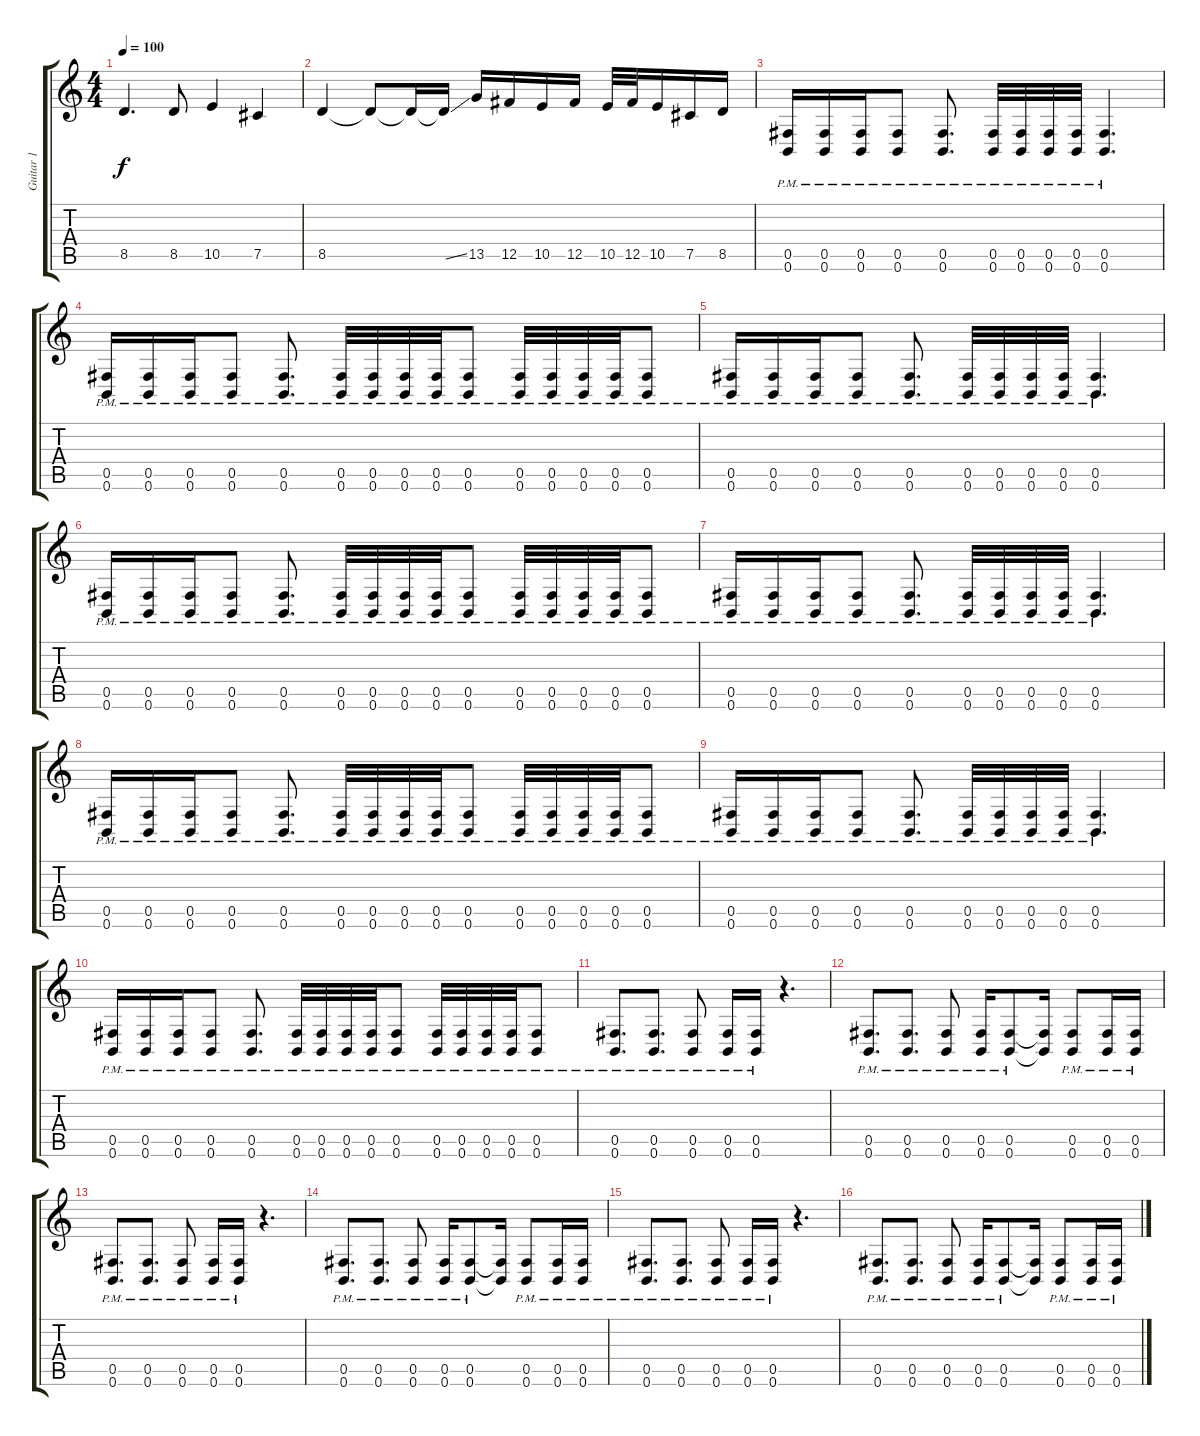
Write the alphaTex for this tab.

\track ("Guitar 1" "Guitar 1") {instrument distortionguitar}
\staff {score tabs}
\tuning (Db4 Ab3 E3 B2 Gb2 B1) {hide}
\ts (4 4)
\tempo 100
\clef g2
\ks c
8.5.4{d dy f} 8.5.8 10.5.4 7.5.4 |
8.5.4 8.5{t}.8 8.5{t}.16 8.5{ss t}.16 13.5.16 12.5.16 10.5.16 12.5.16 10.5.32 12.5.32 10.5.16 7.5.16 8.5.16 |
(0.5{pm} 0.6{pm}).16 (0.5{pm} 0.6{pm}).16 (0.5{pm} 0.6{pm}).16 (0.5{pm} 0.6{pm}).8 (0.5{pm} 0.6{pm}).8{d} (0.5{pm} 0.6{pm}).32 (0.5{pm} 0.6{pm}).32 (0.5{pm} 0.6{pm}).32 (0.5{pm} 0.6{pm}).32 (0.5{pm} 0.6{pm}).4{d} |
(0.5{pm} 0.6{pm}).16 (0.5{pm} 0.6{pm}).16 (0.5{pm} 0.6{pm}).16 (0.5{pm} 0.6{pm}).8 (0.5{pm} 0.6{pm}).8{d} (0.5{pm} 0.6{pm}).32 (0.5{pm} 0.6{pm}).32 (0.5{pm} 0.6{pm}).32 (0.5{pm} 0.6{pm}).32 (0.5{pm} 0.6{pm}).8 (0.5{pm} 0.6{pm}).32 (0.5{pm} 0.6{pm}).32 (0.5{pm} 0.6{pm}).32 (0.5{pm} 0.6{pm}).32 (0.5{pm} 0.6{pm}).8 |
(0.5{pm} 0.6{pm}).16 (0.5{pm} 0.6{pm}).16 (0.5{pm} 0.6{pm}).16 (0.5{pm} 0.6{pm}).8 (0.5{pm} 0.6{pm}).8{d} (0.5{pm} 0.6{pm}).32 (0.5{pm} 0.6{pm}).32 (0.5{pm} 0.6{pm}).32 (0.5{pm} 0.6{pm}).32 (0.5{pm} 0.6{pm}).4{d} |
(0.5{pm} 0.6{pm}).16 (0.5{pm} 0.6{pm}).16 (0.5{pm} 0.6{pm}).16 (0.5{pm} 0.6{pm}).8 (0.5{pm} 0.6{pm}).8{d} (0.5{pm} 0.6{pm}).32 (0.5{pm} 0.6{pm}).32 (0.5{pm} 0.6{pm}).32 (0.5{pm} 0.6{pm}).32 (0.5{pm} 0.6{pm}).8 (0.5{pm} 0.6{pm}).32 (0.5{pm} 0.6{pm}).32 (0.5{pm} 0.6{pm}).32 (0.5{pm} 0.6{pm}).32 (0.5{pm} 0.6{pm}).8 |
(0.5{pm} 0.6{pm}).16 (0.5{pm} 0.6{pm}).16 (0.5{pm} 0.6{pm}).16 (0.5{pm} 0.6{pm}).8 (0.5{pm} 0.6{pm}).8{d} (0.5{pm} 0.6{pm}).32 (0.5{pm} 0.6{pm}).32 (0.5{pm} 0.6{pm}).32 (0.5{pm} 0.6{pm}).32 (0.5{pm} 0.6{pm}).4{d} |
(0.5{pm} 0.6{pm}).16 (0.5{pm} 0.6{pm}).16 (0.5{pm} 0.6{pm}).16 (0.5{pm} 0.6{pm}).8 (0.5{pm} 0.6{pm}).8{d} (0.5{pm} 0.6{pm}).32 (0.5{pm} 0.6{pm}).32 (0.5{pm} 0.6{pm}).32 (0.5{pm} 0.6{pm}).32 (0.5{pm} 0.6{pm}).8 (0.5{pm} 0.6{pm}).32 (0.5{pm} 0.6{pm}).32 (0.5{pm} 0.6{pm}).32 (0.5{pm} 0.6{pm}).32 (0.5{pm} 0.6{pm}).8 |
(0.5{pm} 0.6{pm}).16 (0.5{pm} 0.6{pm}).16 (0.5{pm} 0.6{pm}).16 (0.5{pm} 0.6{pm}).8 (0.5{pm} 0.6{pm}).8{d} (0.5{pm} 0.6{pm}).32 (0.5{pm} 0.6{pm}).32 (0.5{pm} 0.6{pm}).32 (0.5{pm} 0.6{pm}).32 (0.5{pm} 0.6{pm}).4{d} |
(0.5{pm} 0.6{pm}).16 (0.5{pm} 0.6{pm}).16 (0.5{pm} 0.6{pm}).16 (0.5{pm} 0.6{pm}).8 (0.5{pm} 0.6{pm}).8{d} (0.5{pm} 0.6{pm}).32 (0.5{pm} 0.6{pm}).32 (0.5{pm} 0.6{pm}).32 (0.5{pm} 0.6{pm}).32 (0.5{pm} 0.6{pm}).8 (0.5{pm} 0.6{pm}).32 (0.5{pm} 0.6{pm}).32 (0.5{pm} 0.6{pm}).32 (0.5{pm} 0.6{pm}).32 (0.5{pm} 0.6{pm}).8 |
(0.5{pm} 0.6{pm}).8{d} (0.5{pm} 0.6{pm}).8{d} (0.5{pm} 0.6{pm}).8 (0.5{pm} 0.6{pm}).16 (0.5{pm} 0.6{pm}).16 r.4{d} |
(0.5{pm} 0.6{pm}).8{d} (0.5{pm} 0.6{pm}).8{d} (0.5{pm} 0.6{pm}).8 (0.5{pm} 0.6{pm}).16 (0.5{pm} 0.6{pm}).8 (0.5{t} 0.6{t}).16 (0.5{pm} 0.6{pm}).8 (0.5{pm} 0.6{pm}).16 (0.5{pm} 0.6{pm}).16 |
(0.5{pm} 0.6{pm}).8{d} (0.5{pm} 0.6{pm}).8{d} (0.5{pm} 0.6{pm}).8 (0.5{pm} 0.6{pm}).16 (0.5{pm} 0.6{pm}).16 r.4{d} |
(0.5{pm} 0.6{pm}).8{d} (0.5{pm} 0.6{pm}).8{d} (0.5{pm} 0.6{pm}).8 (0.5{pm} 0.6{pm}).16 (0.5{pm} 0.6{pm}).8 (0.5{t} 0.6{t}).16 (0.5{pm} 0.6{pm}).8 (0.5{pm} 0.6{pm}).16 (0.5{pm} 0.6{pm}).16 |
(0.5{pm} 0.6{pm}).8{d} (0.5{pm} 0.6{pm}).8{d} (0.5{pm} 0.6{pm}).8 (0.5{pm} 0.6{pm}).16 (0.5{pm} 0.6{pm}).16 r.4{d} |
(0.5{pm} 0.6{pm}).8{d} (0.5{pm} 0.6{pm}).8{d} (0.5{pm} 0.6{pm}).8 (0.5{pm} 0.6{pm}).16 (0.5{pm} 0.6{pm}).8 (0.5{t} 0.6{t}).16 (0.5{pm} 0.6{pm}).8 (0.5{pm} 0.6{pm}).16 (0.5{pm} 0.6{pm}).16
